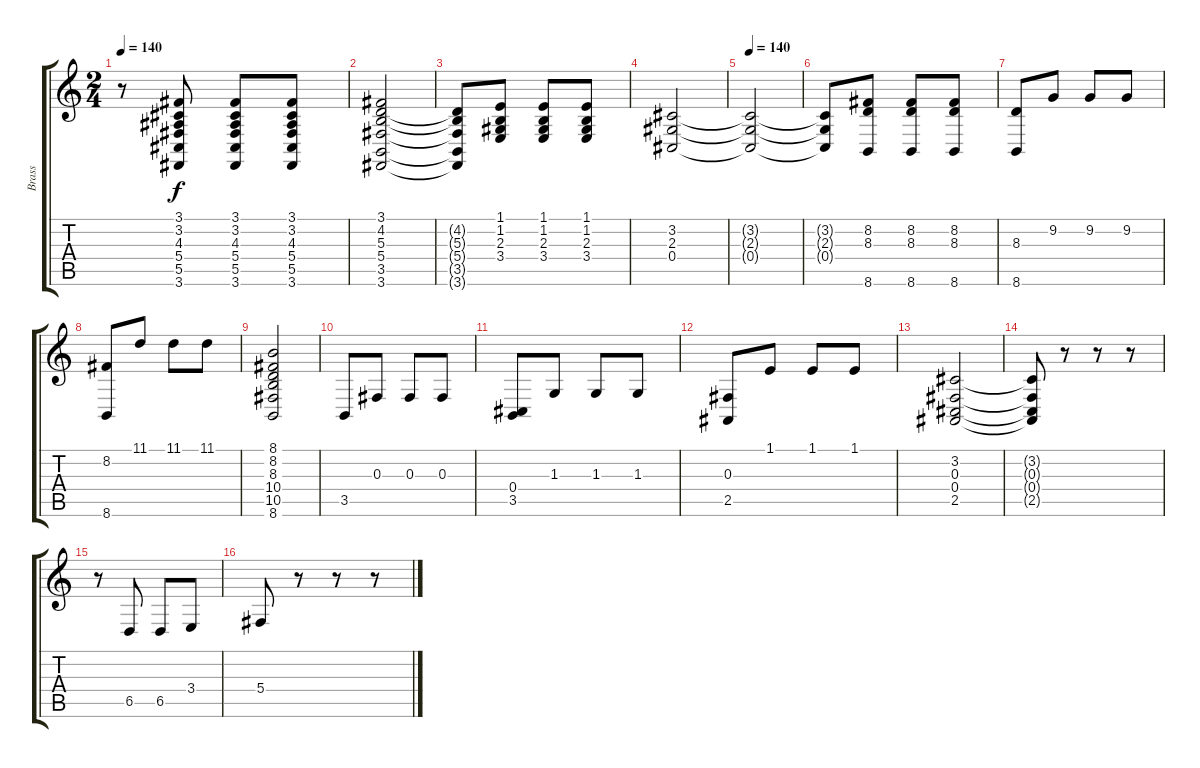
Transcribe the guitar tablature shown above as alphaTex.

\track ("Brass" "Brass") {instrument brasssection}
\staff {score tabs}
\tuning (Eb4 Bb3 Gb3 Db3 Ab2 Eb2) {hide}
\ts (2 4)
\tempo 140
\tempo 100
\tempo 140
\clef g2
\ks c
r.8{dy f instrument brasssection} (3.1 3.2 4.3 5.4 5.5 3.6).8 (3.1 3.2 4.3 5.4 5.5 3.6).8 (3.1 3.2 4.3 5.4 5.5 3.6).8 |
(3.1 4.2 5.3 5.4 3.5 3.6).2 |
(4.2{t} 5.3{t} 5.4{t} 3.5{t} 3.6{t}).8 (1.1 1.2 2.3 3.4).8 (1.1 1.2 2.3 3.4).8 (1.1 1.2 2.3 3.4).8 |
(3.2 2.3 0.4).2 |
\tempo 140
(3.2{t} 2.3{t} 0.4{t}).2 |
(3.2{t} 2.3{t} 0.4{t}).8 (8.2 8.3 8.6).8 (8.2 8.3 8.6).8 (8.2 8.3 8.6).8 |
(8.3 8.6).8 9.2.8 9.2.8 9.2.8 |
(8.2 8.6).8 11.1.8 11.1.8 11.1.8 |
(8.1 8.2 8.3 10.4 10.5 8.6).2 |
3.5.8 0.3.8 0.3.8 0.3.8 |
(0.4 3.5).8 1.3.8 1.3.8 1.3.8 |
(0.3 2.5).8 1.1.8 1.1.8 1.1.8 |
(3.2 0.3 0.4 2.5).2 |
(3.2{t} 0.3{t} 0.4{t} 2.5{t}).8 r.8 r.8 r.8 |
r.8 6.5.8 6.5.8 3.4.8 |
5.4.8 r.8 r.8 r.8
